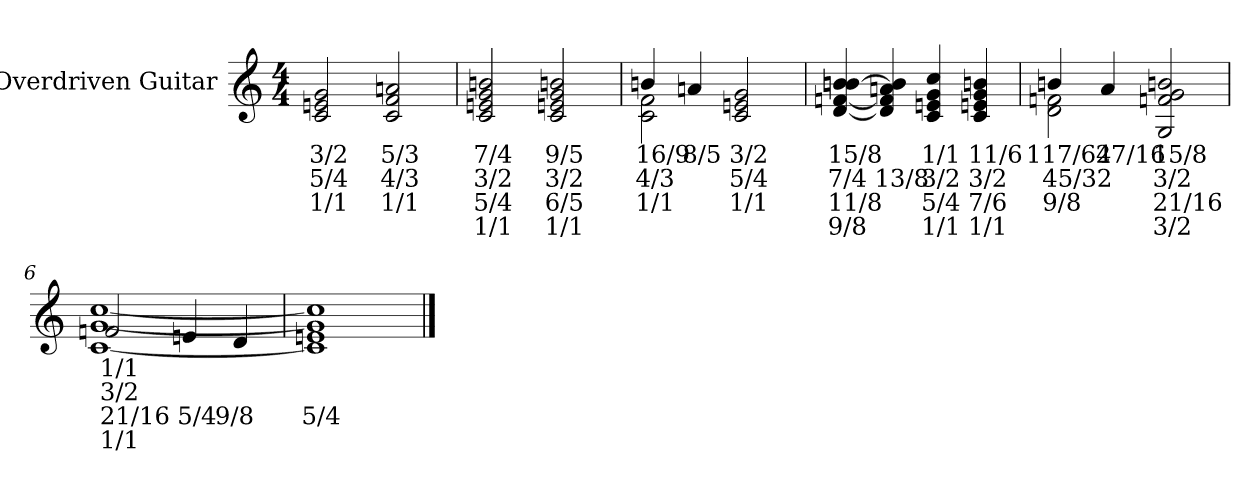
**kern	**text	**text	**text	**text
*part1	*part1	*part1	*part1	*part1
*staff1	*staff1	*staff1	*staff1	*staff1
*I"Overdriven Guitar	*	*	*	*
*clefG2	*	*	*	*
*k[]	*	*	*	*
*M4/4	*	*	*	*
=1	=1	=1	=1	=1
!	!LO:LY:b	!LO:LY:b	!LO:LY:b	!
2c/ 2en/ 2g/	3/2	5/4	1/1	.
!	!LO:LY:b	!LO:LY:b	!LO:LY:b	!
2c/ 2f/ 2an/	5/3	4/3	1/1	.
=2	=2	=2	=2	=2
!	!LO:LY:b	!LO:LY:b	!LO:LY:b	!LO:LY:b
2c/ 2en/ 2g/ 2bn/	7/4	3/2	5/4	1/1
!	!LO:LY:b	!LO:LY:b	!LO:LY:b	!LO:LY:b
2c/ 2en/ 2g/ 2bn/	9/5	3/2	6/5	1/1
=3	=3	=3	=3	=3
!	!LO:LY:b	!LO:LY:b	!LO:LY:b	!
*^	*	*	*	*
4bn/	2c\ 2f\	16/9	4/3	1/1	.
!	!	!LO:LY:b	!	!	!
4an/	.	8/5	.	.	.
!	!	!LO:LY:b	!LO:LY:b	!LO:LY:b	!
2c/ 2en/ 2g/	2ryy	3/2	5/4	1/1	.
=4	=4	=4	=4	=4	=4
!	!	!LO:LY:b	!LO:LY:b	!LO:LY:b	!LO:LY:b
*v	*v	*	*	*	*
[4d/ [4fn/ 4bn/ [4bn/	15/8	7/4	11/8	9/8
!	!	!LO:LY:b	!	!
4d/] 4f/] 4an/ 4bn/]	.	13/8	.	.
!	!LO:LY:b	!LO:LY:b	!LO:LY:b	!LO:LY:b
4c/ 4en/ 4g/ 4cc/	1/1	3/2	5/4	1/1
!	!LO:LY:b	!LO:LY:b	!LO:LY:b	!LO:LY:b
4c/ 4en/ 4g/ 4bn/	11/6	3/2	7/6	1/1
=5	=5	=5	=5	=5
!	!LO:LY:b	!LO:LY:b	!LO:LY:b	!
*^	*	*	*	*
4bn/	2d\ 2fn\	117/64	45/32	9/8	.
!	!	!LO:LY:b	!	!	!
4a/	.	27/16	.	.	.
!	!	!LO:LY:b	!LO:LY:b	!LO:LY:b	!LO:LY:b
2G/ 2fn/ 2g/ 2bn/	2ryy	15/8	3/2	21/16	3/2
=6	=6	=6	=6	=6	=6
!	!	!LO:LY:b	!LO:LY:b	!LO:LY:b	!LO:LY:b
2fn/	[<1c [>1g [>1cc	1/1	3/2	21/16	1/1
!	!	!	!	!LO:LY:b	!
4en/	.	.	.	5/4	.
!	!	!	!	!LO:LY:b	!
4d/	.	.	.	9/8	.
=7	=7	=7	=7	=7	=7
!	!	!	!	!LO:LY:b	!
1ryy	1c] 1en 1g] 1cc]	.	.	5/4	.
*v	*v	*	*	*	*
==	==	==	==	==
*-	*-	*-	*-	*-
